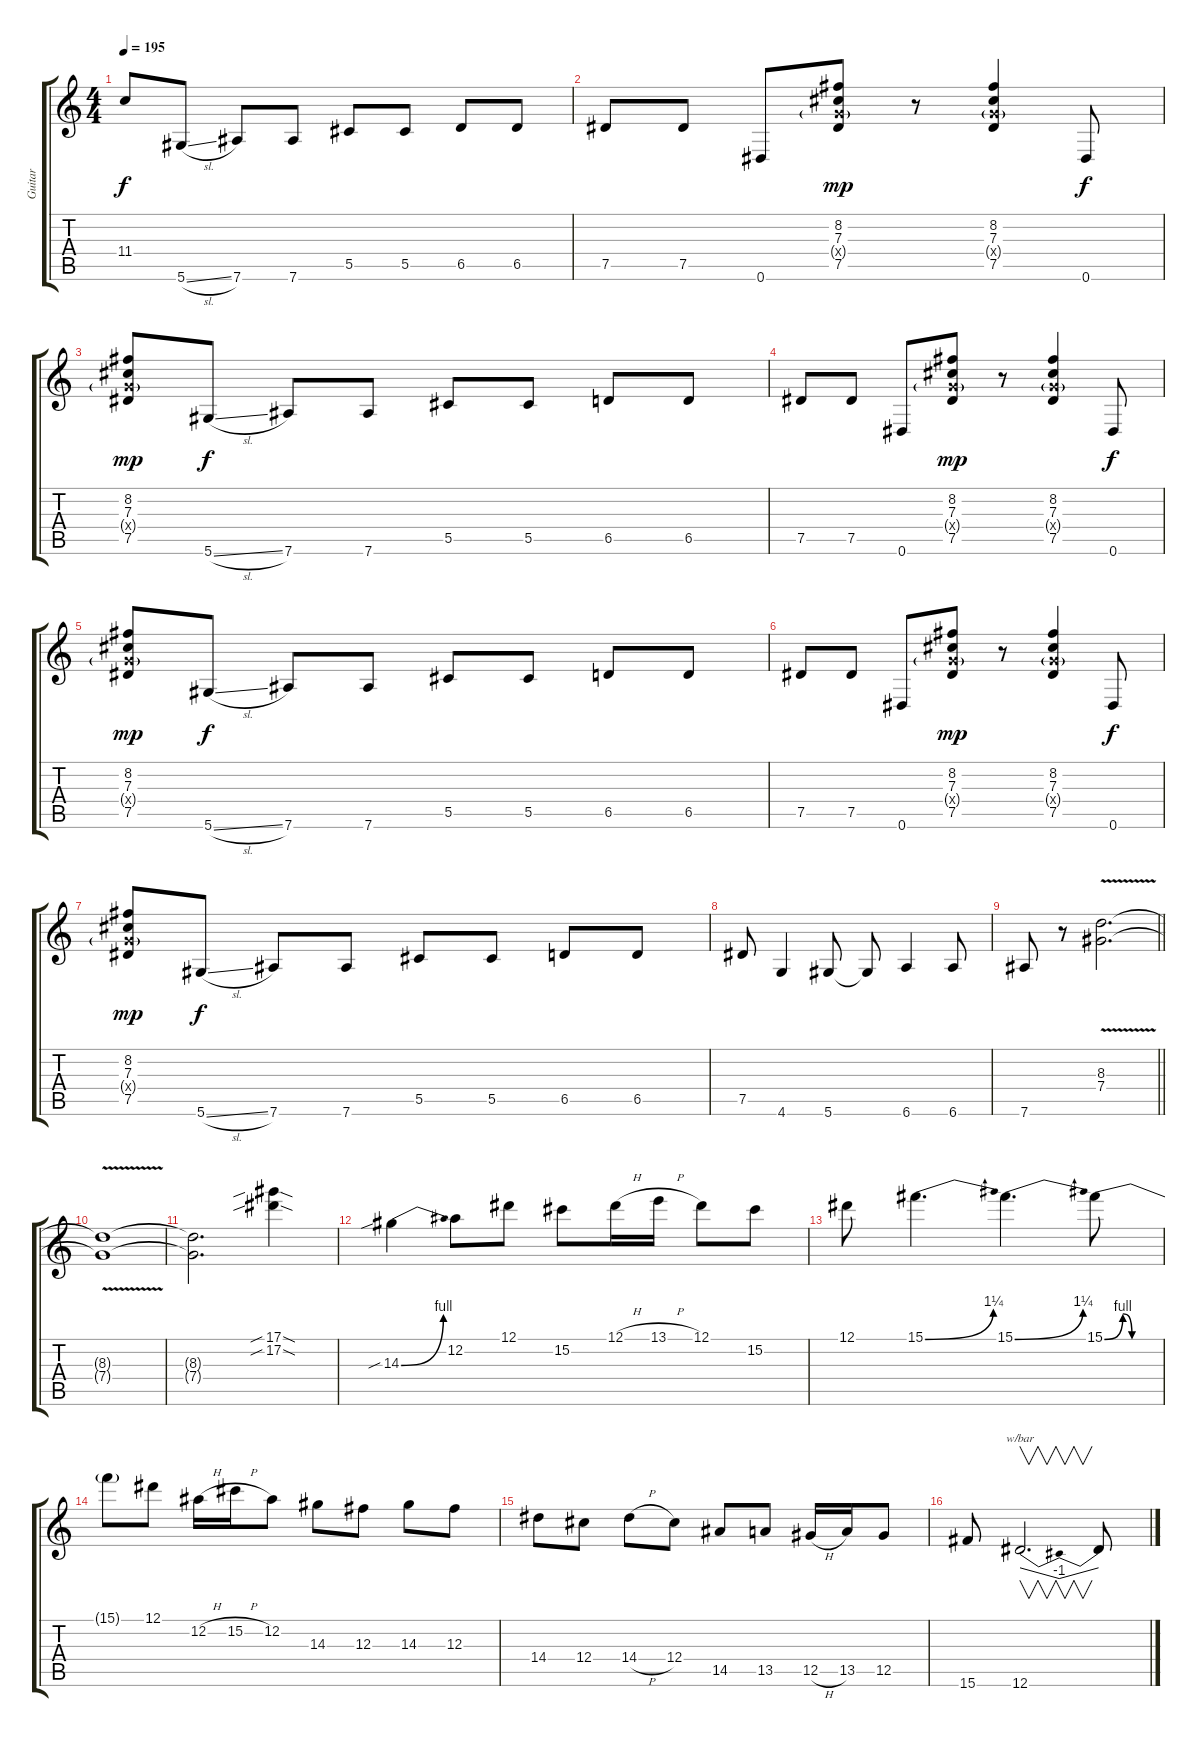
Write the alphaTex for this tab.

\track ("Guitar" "Guitar") {instrument electricguitarjazz}
\staff {score tabs}
\tuning (Eb4 Bb3 Gb3 Db3 Ab2 Eb2) {hide}
\ts (4 4)
\tempo 195
\clef g2
\ks c
11.4{t}.8{dy f} 5.6{sl}.8 7.6.8 7.6.8 5.5.8 5.5.8 6.5.8 6.5.8 |
7.5.8 7.5.8 0.6.8 (8.2 7.3 6.4{g x} 7.5).8{dy mp} r.8 (8.2 7.3 6.4{g x} 7.5).4 0.6.8{dy f} |
(8.2 7.3 6.4{g x} 7.5).8{dy mp} 5.6{sl}.8{dy f} 7.6.8 7.6.8 5.5.8 5.5.8 6.5.8 6.5.8 |
7.5.8 7.5.8 0.6.8 (8.2 7.3 6.4{g x} 7.5).8{dy mp} r.8 (8.2 7.3 6.4{g x} 7.5).4 0.6.8{dy f} |
(8.2 7.3 6.4{g x} 7.5).8{dy mp} 5.6{sl}.8{dy f} 7.6.8 7.6.8 5.5.8 5.5.8 6.5.8 6.5.8 |
7.5.8 7.5.8 0.6.8 (8.2 7.3 6.4{g x} 7.5).8{dy mp} r.8 (8.2 7.3 6.4{g x} 7.5).4 0.6.8{dy f} |
(8.2 7.3 6.4{g x} 7.5).8{dy mp} 5.6{sl}.8{dy f} 7.6.8 7.6.8 5.5.8 5.5.8 6.5.8 6.5.8 |
7.5.8 4.6.4 5.6.8 5.6{t}.8 6.6.4 6.6.8 |
\barLineRight lightlight
7.6.8 r.8 (8.3{v} 7.4{v}).2{d} |
(8.3{t} 7.4{t}).1 |
(8.3{t} 7.4{t}).2{d} (17.1{sib sod} 17.2{sib sod}).4 |
14.3{be (bend 0 0 60 4) sib}.4 12.2.8 12.1.8 15.2.8 12.1{h}.16 13.1{h}.16 12.1.8 15.2.8 |
12.1.8 15.1{be (bend 0 0 60 5)}.4{d} 15.1{be (bend 0 0 60 5)}.4{d} 15.1{be (custom 0 0 20 4 30 0 60 0)}.8 |
15.1{t}.8 12.1.8 12.2{h}.16 15.2{h}.16 12.2.8 14.3.8 12.3.8 14.3.8 12.3.8 |
14.4.8 12.4.8 14.4{h}.8 12.4.8 14.5.8 13.5.8 12.5{h}.16 13.5.16 12.5.8 |
15.6.8 12.6.2{v d tbe (dip default 0 0 30 -4 60 0)} 12.6{t}.8
